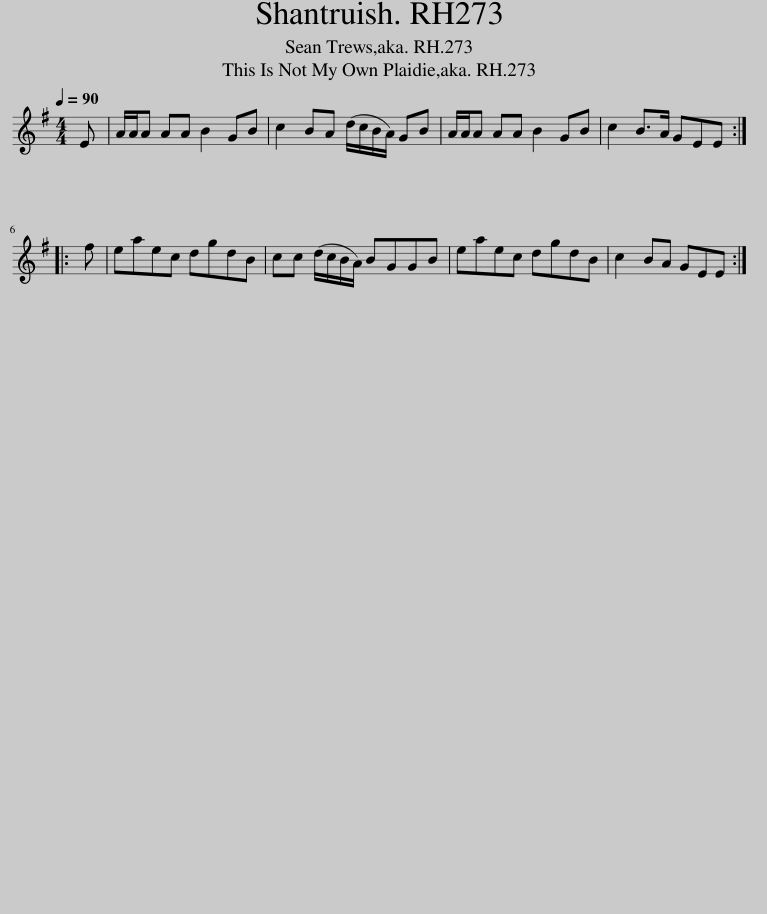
X:1
L:1/8
Q:1/4=90
M:4/4
I:linebreak $
K:Emin
V:1 treble
V:1
 E | A/A/A AA B2 GB | c2 BA (d/c/B/A/) GB | A/A/A AA B2 GB | c2 B>A GEE ::$ %5
 f | eaec dgdB | cc (d/c/B/A/) BGGB | eaec dgdB | c2 BA GEE :| %10
